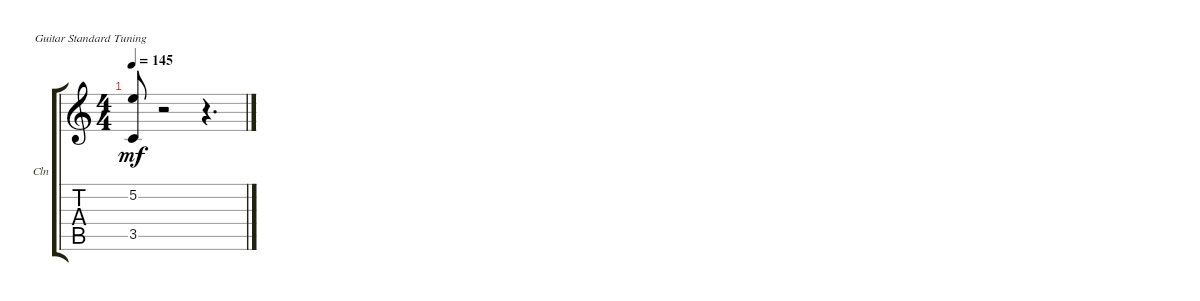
\bracketExtendMode groupsimilarinstruments
\firstSystemTrackNameOrientation horizontal
\otherSystemsTrackNameOrientation horizontal
\track ("Clean" "Cln") {instrument acousticguitarsteel}
\staff {score tabs}
\tuning (E4 B3 G3 D3 A2 E2)
\ts (4 4)
\tempo 145
\clef g2
\ks c
(3.5 5.2{t}).8{dy mf} r.2 r.4{d}
